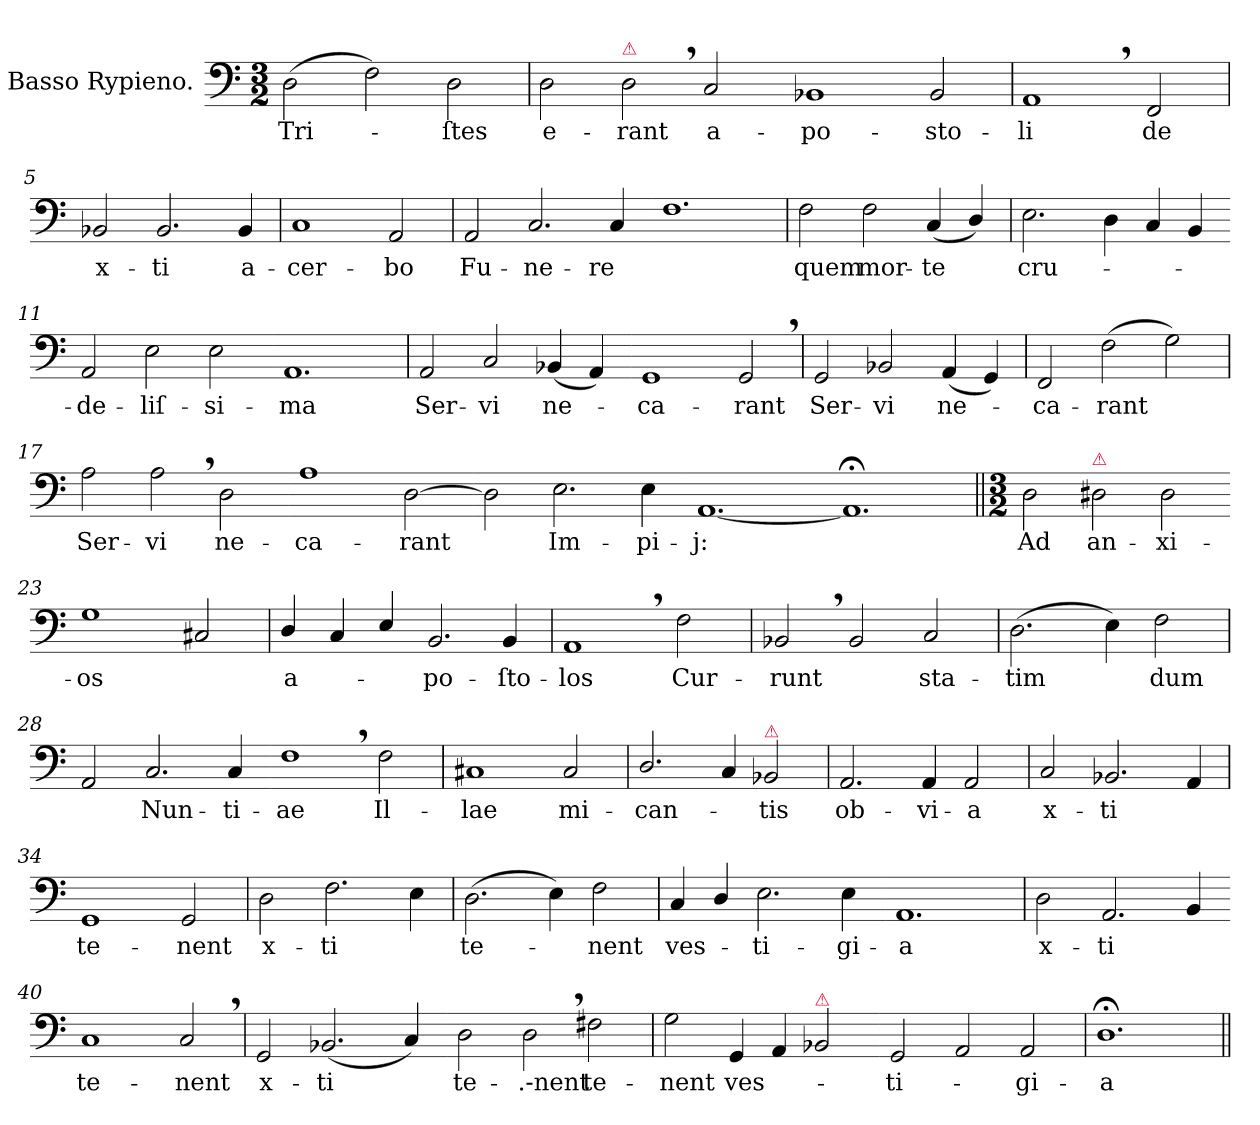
**kern	**text
*part1	*part1
*staff1	*staff1
*I"Basso Rypieno.	*
*I'B	*
*clefF4	*
*k[]	*
*M3/2	*
=1	=1
(2D\	Tri-
2F\)	.
2D\	-ſtes
=2	=2
2D\	e-
!LO:TX:a:color=crimson:t=⚠	!
2D,<\	-rant
2C/	a-
=3-	=3-
1BB-X	-po-
2BB-/	-sto-
=4	=4
1AA,<	-li
2FF/	de
=5	=5
2BB-X/	x-
2.BB-/	-ti
4BB-/	a-
=6	=6
1C	-cer-
2AA/	-bo
=7	=7
2AA/	Fu-
2.C/	-ne-
4C/	-re
=8-	=8-
1.F	.
=9	=9
2F\	quem
2F\	mor-
(4C/	-te
4D/)	.
=10	=10
2.E\	cru-
4D\	.
4C/	.
4BB/	.
=11-	=11-
2AA/	-de-
2E\	-liſ-
2E\	-si-
=12-	=12-
1.AA	-ma
=13	=13
2AA/	Ser-
2C/	-vi
(4BB-X/	ne-
4AA/)	.
=14-	=14-
1GG	-ca-
2GG,</	-rant
=15	=15
!	!LO:LY:i
2GG/	Ser-
!	!LO:LY:i
2BB-X/	-vi
!	!LO:LY:i
(4AA/	ne-
4GG/)	.
=16	=16
!	!LO:LY:i
2FF/	-ca-
!	!LO:LY:i
(2F\	-rant
2G\)	.
=17	=17
2A\	Ser-
2A,<\	-vi
2D\	ne-
=18-	=18-
1A	-ca-
[2D	-rant
=19-	=19-
2D]	.
2.E\	Im-
4E\	-pi-
=20-	=20-
[1.AA	-j:
=21-	=21-
1.AA;<]	.
=22||	=22||
*M3/2	*
2D\	Ad
!LO:TX:a:color=crimson:t=⚠	!
2D#X\	an-
2D#\	-xi-
=23-	=23-
1G	-os
2C#X/	.
=24	=24
4D/	a-
4C/	.
4E/	.
!LO:N:vis=2.	!
2BB/	-po-
4BB/	-ſto-
=25	=25
1AA,<	-los
2F\	Cur-
=26	=26
2BB-X,</	-runt
2BB-/	.
2C/	sta-
=27	=27
(2.D\	-tim
4E\)	.
2F\	dum
=28	=28
2AA/	.
2.C/	Nun-
4C/	-ti-
=29-	=29-
1F,<	-ae
2F\	Il-
=30	=30
1C#X	-lae
2C#/	mi-
=31	=31
2.D/	-can-
4C/	.
!LO:TX:a:color=crimson:t=⚠	!
2BB-X/	-tis
=32	=32
2.AA/	ob-
4AA/	-vi-
2AA/	-a
=33	=33
2C/	x-
2.BB-X/	-ti
4AA/	.
=34	=34
1GG	te-
2GG/	-nent
=35	=35
2D\	x-
2.F\	-ti
4E\	.
=36	=36
(2.D\	te-
4E\)	.
2F\	-nent
=37	=37
4C/	ves-
4D/	.
2.E\	-ti-
4E\	-gi-
=38-	=38-
1.AA	-a
=39	=39
2D\	x-
2.AA/	-ti
4BB/	.
=40-	=40-
1C	te-
2C,</	-nent
=41	=41
!	!LO:LY:i
2GG/	x-
!	!LO:LY:i
(2.BB-X/	-ti
4C/)	.
=42-	=42-
!	!LO:LY:i
2D\	te-
!	!LO:LY:i
2D,<\	.-nent
2F#X\	te-
=43	=43
2G\	-nent
4GG/	ves-
4AA/	.
!LO:TX:a:color=crimson:t=⚠	!
2BB-X/	.
=44-	=44-
2GG/	-ti-
2AA/	.
2AA/	-gi-
=45	=45
1.D;<	-a
=||	=||
*-	*-
